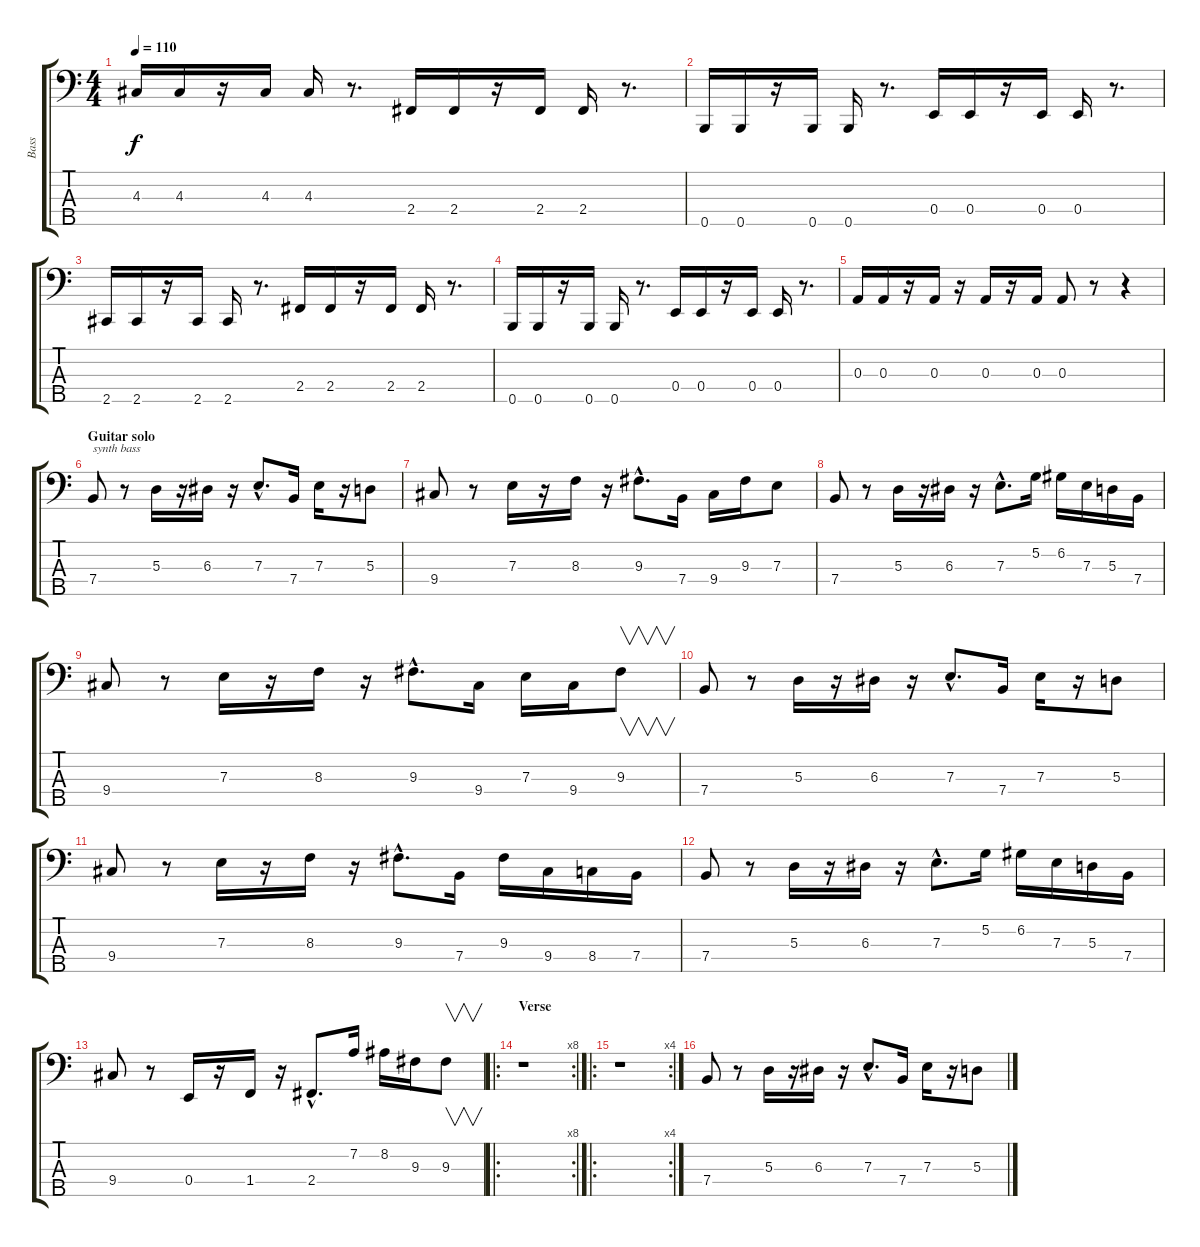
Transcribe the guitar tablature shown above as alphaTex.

\track ("Bass" "Bass") {instrument synthbass1}
\staff {score tabs}
\tuning (G2 D2 A1 E1 B0) {hide}
\ts (4 4)
\tempo 110
\clef f4
\ks c
4.3.16{dy f} 4.3.16 r.16 4.3.16 4.3.16 r.8{d} 2.4.16 2.4.16 r.16 2.4.16 2.4.16 r.8{d} |
0.5.16 0.5.16 r.16 0.5.16 0.5.16 r.8{d} 0.4.16 0.4.16 r.16 0.4.16 0.4.16 r.8{d} |
2.5.16 2.5.16 r.16 2.5.16 2.5.16 r.8{d} 2.4.16 2.4.16 r.16 2.4.16 2.4.16 r.8{d} |
0.5.16 0.5.16 r.16 0.5.16 0.5.16 r.8{d} 0.4.16 0.4.16 r.16 0.4.16 0.4.16 r.8{d} |
0.3.16 0.3.16 r.16 0.3.16 r.16 0.3.16 r.16 0.3.16 0.3.8 r.8 r.4 |
\section ("" "Guitar solo")
7.4.8{txt "synth bass"} r.8 5.3.16 r.16 6.3.16 r.16 7.3{hac}.8{d} 7.4.16 7.3.16 r.16 5.3.8 |
9.4.8 r.8 7.3.16 r.16 8.3.16 r.16 9.3{hac}.8{d} 7.4.16 9.4.16 9.3.16 7.3.8 |
7.4.8 r.8 5.3.16 r.16 6.3.16 r.16 7.3{hac}.8{d} 5.2.16 6.2.16 7.3.16 5.3.16 7.4.16 |
9.4.8 r.8 7.3.16 r.16 8.3.16 r.16 9.3{hac}.8{d} 9.4.16 7.3.16 9.4.16 9.3.8{v} |
7.4.8 r.8 5.3.16 r.16 6.3.16 r.16 7.3{hac}.8{d} 7.4.16 7.3.16 r.16 5.3.8 |
9.4.8 r.8 7.3.16 r.16 8.3.16 r.16 9.3{hac}.8{d} 7.4.16 9.3.16 9.4.16 8.4.16 7.4.16 |
7.4.8 r.8 5.3.16 r.16 6.3.16 r.16 7.3{hac}.8{d} 5.2.16 6.2.16 7.3.16 5.3.16 7.4.16 |
9.4.8 r.8 0.4.16 r.16 1.4.16 r.16 2.4{hac}.8{d} 7.2.16 8.2.16 9.3.16 9.3.8{v} |
\ro
\rc 8
\section ("" "Verse")
r.1 |
\ro
\rc 4
r.1 |
7.4.8 r.8 5.3.16 r.16 6.3.16 r.16 7.3{hac}.8{d} 7.4.16 7.3.16 r.16 5.3.8
